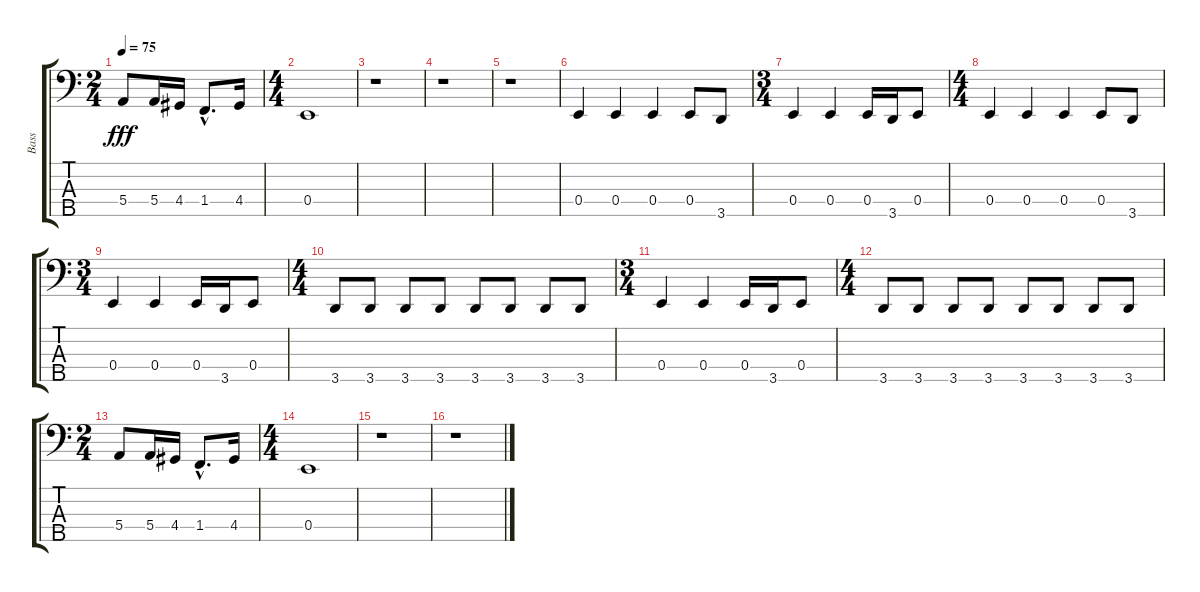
\track ("Bass" "Bass") {instrument electricbassfinger}
\staff {score tabs}
\tuning (G2 D2 A1 E1 B0) {hide}
\ts (2 4)
\tempo 75
\clef f4
\ks c
5.4.8{dy fff} 5.4.16 4.4.16 1.4{hac}.8{d} 4.4.16 |
\ts (4 4)
0.4.1 |
r.1 |
r.1 |
r.1 |
0.4.4 0.4.4 0.4.4 0.4.8 3.5.8 |
\ts (3 4)
0.4.4 0.4.4 0.4.16 3.5.16 0.4.8 |
\ts (4 4)
0.4.4 0.4.4 0.4.4 0.4.8 3.5.8 |
\ts (3 4)
0.4.4 0.4.4 0.4.16 3.5.16 0.4.8 |
\ts (4 4)
3.5.8 3.5.8 3.5.8 3.5.8 3.5.8 3.5.8 3.5.8 3.5.8 |
\ts (3 4)
0.4.4 0.4.4 0.4.16 3.5.16 0.4.8 |
\ts (4 4)
3.5.8 3.5.8 3.5.8 3.5.8 3.5.8 3.5.8 3.5.8 3.5.8 |
\ts (2 4)
5.4.8 5.4.16 4.4.16 1.4{hac}.8{d} 4.4.16 |
\ts (4 4)
0.4.1 |
r.1 |
r.1
